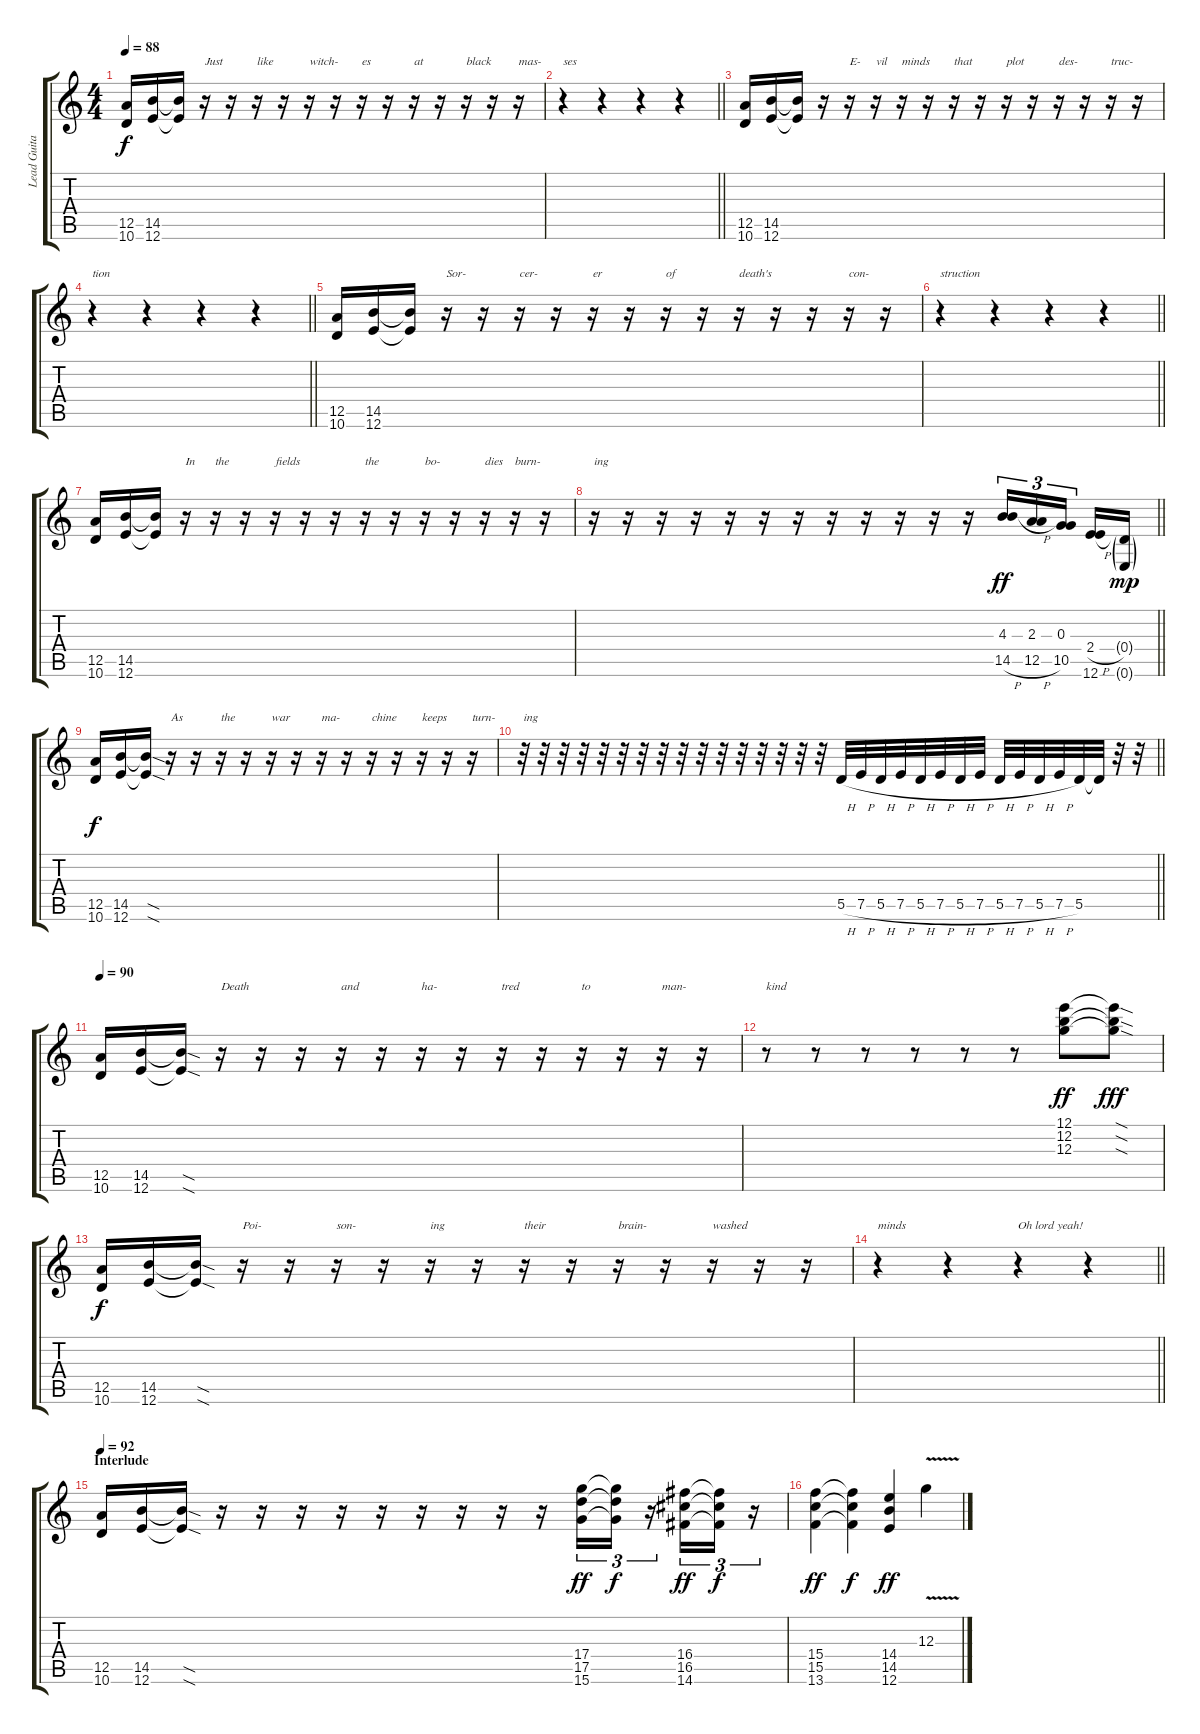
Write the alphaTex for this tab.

\track ("Lead Guitar" "Lead Guita") {instrument distortionguitar}
\staff {score tabs}
\tuning (E4 B3 G3 D3 A2 E2) {hide}
\ts (4 4)
\tempo 88
\clef g2
\ks c
(12.5 10.6).16{dy f} (14.5 12.6).16 (14.5{t} 12.6{t}).16 r.16{txt "Just "} r.16 r.16{txt "like"} r.16 r.16{txt "witch-"} r.16 r.16{txt "es"} r.16 r.16{txt "at"} r.16 r.16{txt "black"} r.16 r.16{txt "mas-"} |
\barLineRight lightlight
r.4{txt "ses"} r.4 r.4 r.4 |
(12.5 10.6).16 (14.5 12.6).16 (14.5{t} 12.6{t}).16 r.16 r.16{txt "E-"} r.16{txt "vil"} r.16{txt "minds"} r.16 r.16{txt "that"} r.16 r.16{txt "plot"} r.16 r.16{txt "des-"} r.16 r.16{txt "truc-"} r.16 |
\barLineRight lightlight
r.4{txt "tion"} r.4 r.4 r.4 |
(12.5 10.6).16 (14.5 12.6).16 (14.5{t} 12.6{t}).16 r.16{txt "Sor-"} r.16 r.16{txt "cer-"} r.16 r.16{txt "er"} r.16 r.16{txt "of"} r.16 r.16{txt "death's"} r.16 r.16 r.16{txt "con-"} r.16 |
\barLineRight lightlight
r.4{txt "struction"} r.4 r.4 r.4 |
(12.5 10.6).16 (14.5 12.6).16 (14.5{t} 12.6{t}).16 r.16{txt "In"} r.16{txt "the"} r.16 r.16{txt "fields"} r.16 r.16 r.16{txt "the"} r.16 r.16{txt "bo-"} r.16 r.16{txt "dies"} r.16{txt "burn-"} r.16 |
\barLineRight lightlight
r.16{txt "ing"} r.16 r.16 r.16 r.16 r.16 r.16 r.16 r.16 r.16 r.16 r.16 (4.3{h} 14.5{h}).16{tu (3 2) dy ff} (2.3{h} 12.5{h}).16{tu (3 2)} (0.3 10.5).16{tu (3 2) beam splitsecondary} (2.4{h} 12.6).16 (0.4{g} 0.6{g}).16{dy mp} |
(12.5 10.6).16{dy f} (14.5 12.6).16 (14.5{sod t} 12.6{sod t}).16 r.16{txt "As"} r.16 r.16{txt "the"} r.16 r.16{txt "war"} r.16 r.16{txt "ma-"} r.16 r.16{txt "chine"} r.16 r.16{txt "keeps"} r.16 r.16{txt "turn-"} |
\barLineRight lightlight
r.32{txt "ing"} r.32 r.32 r.32 r.32 r.32 r.32 r.32 r.32 r.32 r.32 r.32 r.32 r.32 r.32 r.32 5.5{h}.32 7.5{h}.32 5.5{h}.32 7.5{h}.32 5.5{h}.32 7.5{h}.32 5.5{h}.32 7.5{h}.32 5.5{h}.32 7.5{h}.32 5.5{h}.32 7.5{h}.32 5.5.32 5.5{t}.32 r.32 r.32 |
\tempo 90
(12.5 10.6).16 (14.5 12.6).16 (14.5{sod t} 12.6{sod t}).16 r.16{txt "Death"} r.16 r.16 r.16{txt "and"} r.16 r.16{txt "ha-"} r.16 r.16{txt "tred"} r.16 r.16{txt "to"} r.16 r.16{txt "man-"} r.16 |
r.8{txt "kind"} r.8 r.8 r.8 r.8 r.8 (12.1 12.2 12.3).8{dy ff} (12.1{sod t} 12.2{sod t} 12.3{sod t}).8{dy fff} |
(12.5 10.6).16{dy f} (14.5 12.6).16 (14.5{sod t} 12.6{sod t}).16 r.16{txt "Poi-"} r.16 r.16{txt "son-"} r.16 r.16{txt "ing"} r.16 r.16{txt "their"} r.16 r.16{txt "brain-"} r.16 r.16{txt "washed"} r.16 r.16 |
\barLineRight lightlight
r.4{txt "minds"} r.4 r.4{txt "Oh lord yeah!"} r.4 |
\section ("" "Interlude")
\tempo 92
(12.5 10.6).16 (14.5 12.6).16 (14.5{sod t} 12.6{sod t}).16 r.16 r.16 r.16 r.16 r.16 r.16 r.16 r.16 r.16 (17.4 17.5 15.6).16{tu (3 2) dy ff} (17.4{t} 17.5{t} 15.6{t}).16{tu (3 2) dy f} r.16{tu (3 2)} (16.4 16.5 14.6).16{tu (3 2) dy ff} (16.4{t} 16.5{t} 14.6{t}).16{tu (3 2) dy f} r.16{tu (3 2)} |
(15.4 15.5 13.6).4{dy ff} (15.4{t} 15.5{t} 13.6{t}).4{dy f} (14.4 14.5 12.6).4{dy ff} 12.3{v}.4
